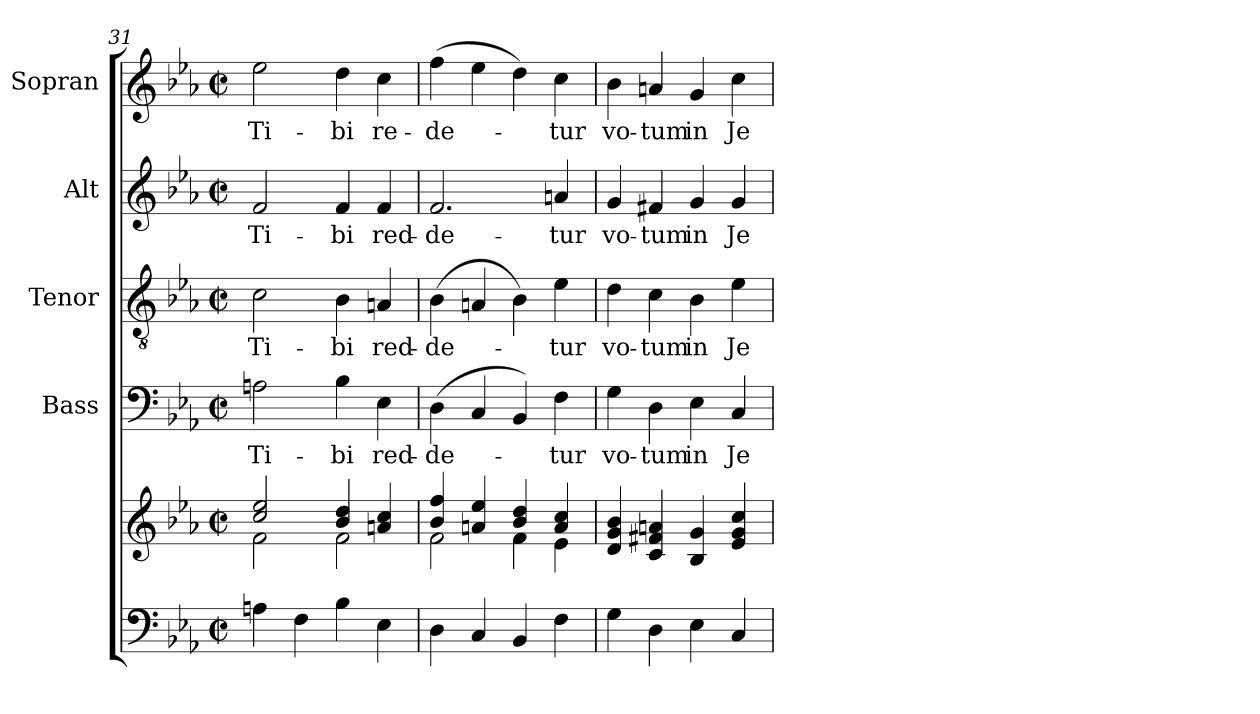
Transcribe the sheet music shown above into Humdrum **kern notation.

**kern	**kern	**kern	**text	**kern	**text	**kern	**text	**kern	**text
*part5	*part5	*part4	*part4	*part3	*part3	*part2	*part2	*part1	*part1
*staff6	*staff5	*staff4	*staff4	*staff3	*staff3	*staff2	*staff2	*staff1	*staff1
*	*	*I"Bass	*	*I"Tenor	*	*I"Alt	*	*I"Sopran	*
*	*	*I'B.	*	*I'T.	*	*I'A.	*	*I'S.	*
*clefF4	*clefG2	*clefF4	*	*clefGv2	*	*clefG2	*	*clefG2	*
*k[b-e-a-]	*k[b-e-a-]	*k[b-e-a-]	*	*k[b-e-a-]	*	*k[b-e-a-]	*	*k[b-e-a-]	*
*E-:	*E-:	*E-:	*	*E-:	*	*E-:	*	*E-:	*
*M2/2	*M2/2	*M2/2	*	*M2/2	*	*M2/2	*	*M2/2	*
*met(c|)	*met(c|)	*met(c|)	*	*met(c|)	*	*met(c|)	*	*met(c|)	*
=31	=31	=31	=31	=31	=31	=31	=31	=31	=31
*	*^	*	*	*	*	*	*	*	*
!	!	!	!	!LO:LY:b	!	!LO:LY:b	!	!LO:LY:b	!	!LO:LY:b
4An\	2cc/ 2ee-/	2f\	2An\	Ti-	2c\	Ti-	2f/	Ti-	2ee-\	Ti-
4F\	.	.	.	.	.	.	.	.	.	.
!	!	!	!	!LO:LY:b	!	!LO:LY:b	!	!LO:LY:b	!	!LO:LY:b
4B-\	4b-/ 4dd/	2f\	4B-\	-bi	4B-\	-bi	4f/	-bi	4dd\	-bi
!	!	!	!	!LO:LY:b	!	!LO:LY:b	!	!LO:LY:b	!	!LO:LY:b
4E-\	4an/ 4cc/	.	4E-\	red-	4An/	red-	4f/	red-	4cc\	re-
!!LO:LB:g=z
=32	=32	=32	=32	=32	=32	=32	=32	=32	=32	=32
!	!	!	!	!LO:LY:b	!	!LO:LY:b	!	!LO:LY:b	!	!LO:LY:b
4D\	4b-/ 4ff/	2f\	(>4D\	-de-	(>4B-\	-de-	2.f/	-de-	(>4ff\	-de-
4C/	4an/ 4ee-/	.	4C/	.	4An/	.	.	.	4ee-\	.
4BB-/	4b-/ 4dd/	4f\	4BB-/)	.	4B-\)	.	.	.	4dd\)	.
!	!	!	!	!LO:LY:b	!	!LO:LY:b	!	!LO:LY:b	!	!LO:LY:b
4F\	4a/ 4cc/	4e-\	4F\	-tur	4e-\	-tur	4an/	-tur	4cc\	-tur
=33	=33	=33	=33	=33	=33	=33	=33	=33	=33	=33
!	!	!	!	!LO:LY:b	!	!LO:LY:b	!	!LO:LY:b	!	!LO:LY:b
*	*v	*v	*	*	*	*	*	*	*	*
4G\	4d/ 4g/ 4b-/	4G\	vo-	4d\	vo-	4g/	vo-	4b-\	vo-
!	!	!	!LO:LY:b	!	!LO:LY:b	!	!LO:LY:b	!	!LO:LY:b
4D\	4c/ 4f#X/ 4an/	4D\	-tum	4c\	-tum	4f#X/	-tum	4an/	-tum
!	!	!	!LO:LY:b	!	!LO:LY:b	!	!LO:LY:b	!	!LO:LY:b
4E-\	4B-/ 4g/	4E-\	in	4B-\	in	4g/	in	4g/	in
!	!	!	!LO:LY:b	!	!LO:LY:b	!	!LO:LY:b	!	!LO:LY:b
4C/	4e-/ 4g/ 4cc/	4C/	Je-	4e-\	Je-	4g/	Je-	4cc\	Je-
=	=	=	=	=	=	=	=	=	=
*-	*-	*-	*-	*-	*-	*-	*-	*-	*-
